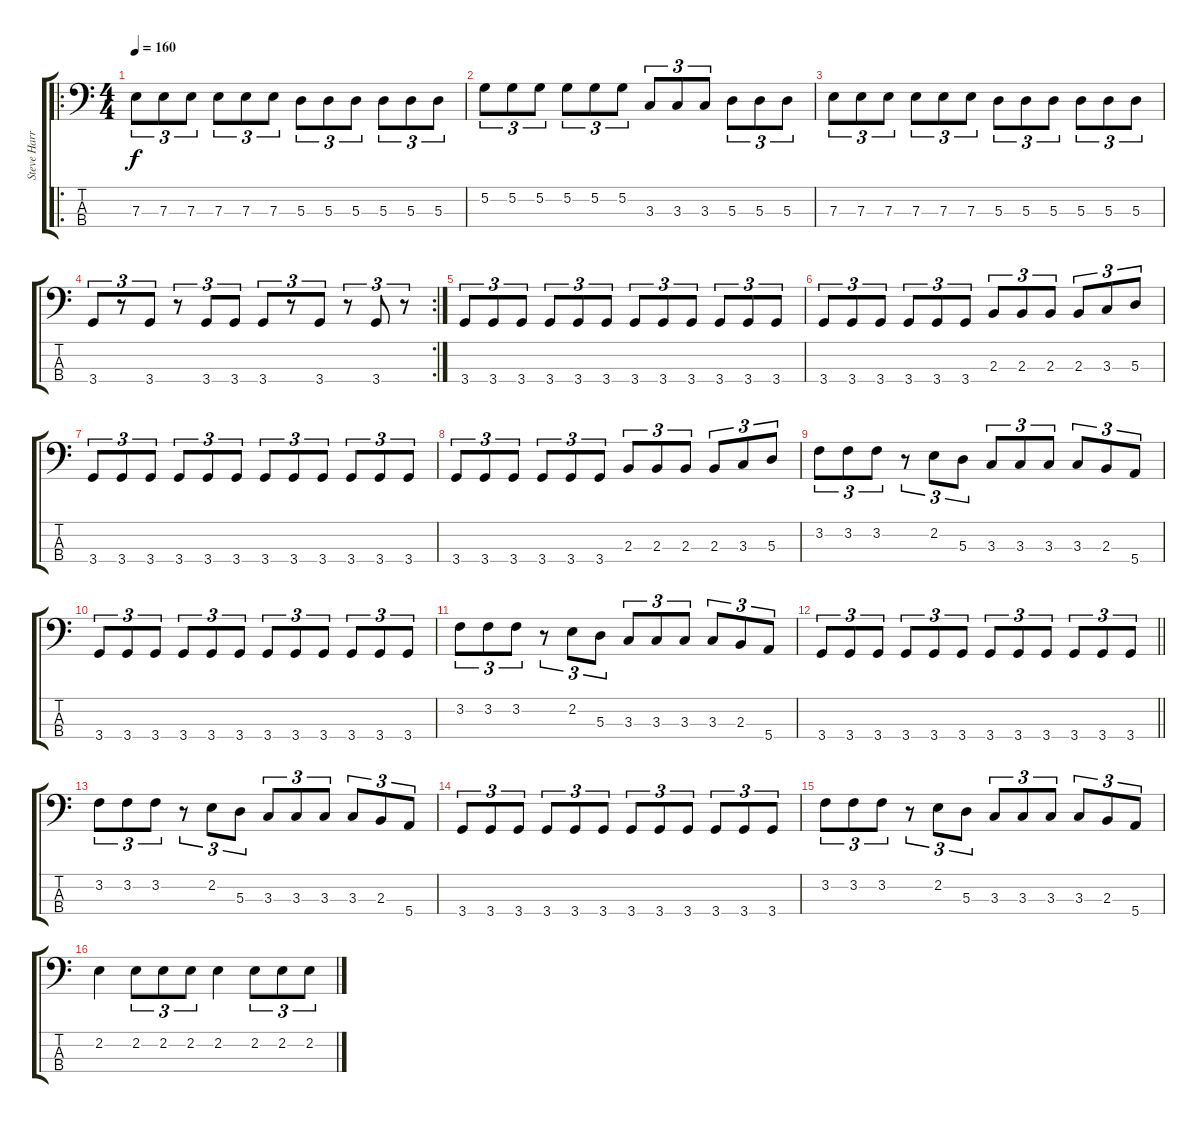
\track ("Steve Harris" "Steve Harr") {instrument electricbasspick}
\staff {score tabs}
\tuning (G2 D2 A1 E1) {hide}
\ro
\ts (4 4)
\tempo 160
\clef f4
\ks c
7.3.8{tu (3 2) dy f} 7.3.8{tu (3 2)} 7.3.8{tu (3 2)} 7.3.8{tu (3 2)} 7.3.8{tu (3 2)} 7.3.8{tu (3 2)} 5.3.8{tu (3 2)} 5.3.8{tu (3 2)} 5.3.8{tu (3 2)} 5.3.8{tu (3 2)} 5.3.8{tu (3 2)} 5.3.8{tu (3 2)} |
5.2.8{tu (3 2)} 5.2.8{tu (3 2)} 5.2.8{tu (3 2)} 5.2.8{tu (3 2)} 5.2.8{tu (3 2)} 5.2.8{tu (3 2)} 3.3.8{tu (3 2)} 3.3.8{tu (3 2)} 3.3.8{tu (3 2)} 5.3.8{tu (3 2)} 5.3.8{tu (3 2)} 5.3.8{tu (3 2)} |
7.3.8{tu (3 2)} 7.3.8{tu (3 2)} 7.3.8{tu (3 2)} 7.3.8{tu (3 2)} 7.3.8{tu (3 2)} 7.3.8{tu (3 2)} 5.3.8{tu (3 2)} 5.3.8{tu (3 2)} 5.3.8{tu (3 2)} 5.3.8{tu (3 2)} 5.3.8{tu (3 2)} 5.3.8{tu (3 2)} |
\rc 2
3.4.8{tu (3 2)} r.8{tu (3 2)} 3.4.8{tu (3 2)} r.8{tu (3 2)} 3.4.8{tu (3 2)} 3.4.8{tu (3 2)} 3.4.8{tu (3 2)} r.8{tu (3 2)} 3.4.8{tu (3 2)} r.8{tu (3 2)} 3.4.8{tu (3 2)} r.8{tu (3 2)} |
3.4.8{tu (3 2)} 3.4.8{tu (3 2)} 3.4.8{tu (3 2)} 3.4.8{tu (3 2)} 3.4.8{tu (3 2)} 3.4.8{tu (3 2)} 3.4.8{tu (3 2)} 3.4.8{tu (3 2)} 3.4.8{tu (3 2)} 3.4.8{tu (3 2)} 3.4.8{tu (3 2)} 3.4.8{tu (3 2)} |
3.4.8{tu (3 2)} 3.4.8{tu (3 2)} 3.4.8{tu (3 2)} 3.4.8{tu (3 2)} 3.4.8{tu (3 2)} 3.4.8{tu (3 2)} 2.3.8{tu (3 2)} 2.3.8{tu (3 2)} 2.3.8{tu (3 2)} 2.3.8{tu (3 2)} 3.3.8{tu (3 2)} 5.3.8{tu (3 2)} |
3.4.8{tu (3 2)} 3.4.8{tu (3 2)} 3.4.8{tu (3 2)} 3.4.8{tu (3 2)} 3.4.8{tu (3 2)} 3.4.8{tu (3 2)} 3.4.8{tu (3 2)} 3.4.8{tu (3 2)} 3.4.8{tu (3 2)} 3.4.8{tu (3 2)} 3.4.8{tu (3 2)} 3.4.8{tu (3 2)} |
3.4.8{tu (3 2)} 3.4.8{tu (3 2)} 3.4.8{tu (3 2)} 3.4.8{tu (3 2)} 3.4.8{tu (3 2)} 3.4.8{tu (3 2)} 2.3.8{tu (3 2)} 2.3.8{tu (3 2)} 2.3.8{tu (3 2)} 2.3.8{tu (3 2)} 3.3.8{tu (3 2)} 5.3.8{tu (3 2)} |
3.2.8{tu (3 2)} 3.2.8{tu (3 2)} 3.2.8{tu (3 2)} r.8{tu (3 2)} 2.2.8{tu (3 2)} 5.3.8{tu (3 2)} 3.3.8{tu (3 2)} 3.3.8{tu (3 2)} 3.3.8{tu (3 2)} 3.3.8{tu (3 2)} 2.3.8{tu (3 2)} 5.4.8{tu (3 2)} |
3.4.8{tu (3 2)} 3.4.8{tu (3 2)} 3.4.8{tu (3 2)} 3.4.8{tu (3 2)} 3.4.8{tu (3 2)} 3.4.8{tu (3 2)} 3.4.8{tu (3 2)} 3.4.8{tu (3 2)} 3.4.8{tu (3 2)} 3.4.8{tu (3 2)} 3.4.8{tu (3 2)} 3.4.8{tu (3 2)} |
3.2.8{tu (3 2)} 3.2.8{tu (3 2)} 3.2.8{tu (3 2)} r.8{tu (3 2)} 2.2.8{tu (3 2)} 5.3.8{tu (3 2)} 3.3.8{tu (3 2)} 3.3.8{tu (3 2)} 3.3.8{tu (3 2)} 3.3.8{tu (3 2)} 2.3.8{tu (3 2)} 5.4.8{tu (3 2)} |
\barLineRight lightlight
3.4.8{tu (3 2)} 3.4.8{tu (3 2)} 3.4.8{tu (3 2)} 3.4.8{tu (3 2)} 3.4.8{tu (3 2)} 3.4.8{tu (3 2)} 3.4.8{tu (3 2)} 3.4.8{tu (3 2)} 3.4.8{tu (3 2)} 3.4.8{tu (3 2)} 3.4.8{tu (3 2)} 3.4.8{tu (3 2)} |
3.2.8{tu (3 2)} 3.2.8{tu (3 2)} 3.2.8{tu (3 2)} r.8{tu (3 2)} 2.2.8{tu (3 2)} 5.3.8{tu (3 2)} 3.3.8{tu (3 2)} 3.3.8{tu (3 2)} 3.3.8{tu (3 2)} 3.3.8{tu (3 2)} 2.3.8{tu (3 2)} 5.4.8{tu (3 2)} |
3.4.8{tu (3 2)} 3.4.8{tu (3 2)} 3.4.8{tu (3 2)} 3.4.8{tu (3 2)} 3.4.8{tu (3 2)} 3.4.8{tu (3 2)} 3.4.8{tu (3 2)} 3.4.8{tu (3 2)} 3.4.8{tu (3 2)} 3.4.8{tu (3 2)} 3.4.8{tu (3 2)} 3.4.8{tu (3 2)} |
3.2.8{tu (3 2)} 3.2.8{tu (3 2)} 3.2.8{tu (3 2)} r.8{tu (3 2)} 2.2.8{tu (3 2)} 5.3.8{tu (3 2)} 3.3.8{tu (3 2)} 3.3.8{tu (3 2)} 3.3.8{tu (3 2)} 3.3.8{tu (3 2)} 2.3.8{tu (3 2)} 5.4.8{tu (3 2)} |
2.2.4 2.2.8{tu (3 2)} 2.2.8{tu (3 2)} 2.2.8{tu (3 2)} 2.2.4 2.2.8{tu (3 2)} 2.2.8{tu (3 2)} 2.2.8{tu (3 2)}
